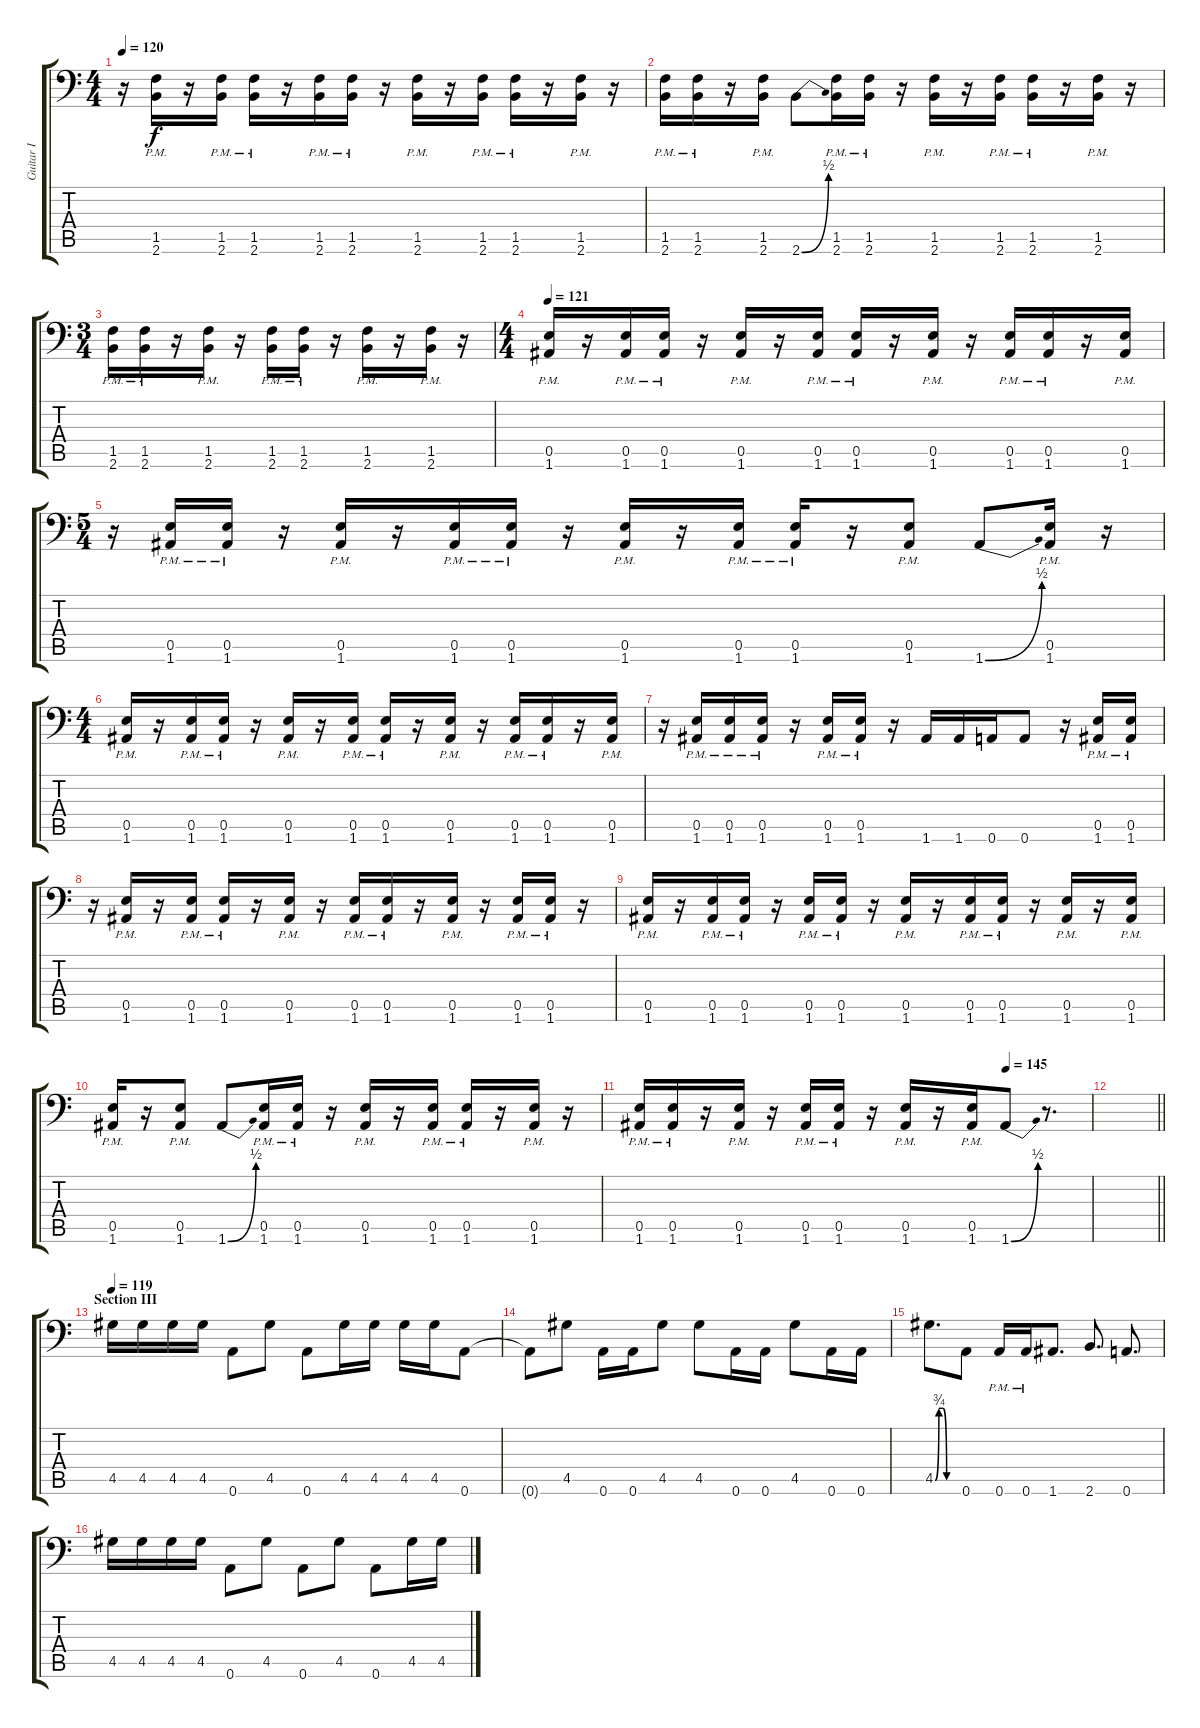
\track ("Guitar I" "Guitar I") {instrument distortionguitar}
\staff {score tabs}
\tuning (B3 Gb3 D3 A2 E2 A1) {hide}
\ts (4 4)
\tempo 120
\clef f4
\ks c
r.16{dy f} (1.5{pm} 2.6{pm}).16 r.16 (1.5{pm} 2.6{pm}).16 (1.5{pm} 2.6{pm}).16 r.16 (1.5{pm} 2.6{pm}).16 (1.5{pm} 2.6{pm}).16 r.16 (1.5{pm} 2.6{pm}).16 r.16 (1.5{pm} 2.6{pm}).16 (1.5{pm} 2.6{pm}).16 r.16 (1.5{pm} 2.6{pm}).16 r.16 |
(1.5{pm} 2.6{pm}).16 (1.5{pm} 2.6{pm}).16 r.16 (1.5{pm} 2.6{pm}).16 2.6{be (bend 0 0 60 2)}.8 (1.5{pm} 2.6{pm}).16 (1.5{pm} 2.6{pm}).16 r.16 (1.5{pm} 2.6{pm}).16 r.16 (1.5{pm} 2.6{pm}).16 (1.5{pm} 2.6{pm}).16 r.16 (1.5{pm} 2.6{pm}).16 r.16 |
\ts (3 4)
(1.5{pm} 2.6{pm}).16 (1.5{pm} 2.6{pm}).16 r.16 (1.5{pm} 2.6{pm}).16 r.16 (1.5{pm} 2.6{pm}).16 (1.5{pm} 2.6{pm}).16 r.16 (1.5{pm} 2.6{pm}).16 r.16 (1.5{pm} 2.6{pm}).16 r.16 |
\ts (4 4)
\tempo 121
(0.5{pm} 1.6{pm}).16 r.16 (0.5{pm} 1.6{pm}).16 (0.5{pm} 1.6{pm}).16 r.16 (0.5{pm} 1.6{pm}).16 r.16 (0.5{pm} 1.6{pm}).16 (0.5{pm} 1.6{pm}).16 r.16 (0.5{pm} 1.6{pm}).16 r.16 (0.5{pm} 1.6{pm}).16 (0.5{pm} 1.6{pm}).16 r.16 (0.5{pm} 1.6{pm}).16 |
\ts (5 4)
r.16 (0.5{pm} 1.6{pm}).16 (0.5{pm} 1.6{pm}).16 r.16 (0.5{pm} 1.6{pm}).16 r.16 (0.5{pm} 1.6{pm}).16 (0.5{pm} 1.6{pm}).16 r.16 (0.5{pm} 1.6{pm}).16 r.16 (0.5{pm} 1.6{pm}).16 (0.5{pm} 1.6{pm}).16 r.16 (0.5{pm} 1.6{pm}).8 1.6{be (bend 0 0 60 2)}.8 (0.5{pm} 1.6{pm}).16 r.16 |
\ts (4 4)
(0.5{pm} 1.6{pm}).16 r.16 (0.5{pm} 1.6{pm}).16 (0.5{pm} 1.6{pm}).16 r.16 (0.5{pm} 1.6{pm}).16 r.16 (0.5{pm} 1.6{pm}).16 (0.5{pm} 1.6{pm}).16 r.16 (0.5{pm} 1.6{pm}).16 r.16 (0.5{pm} 1.6{pm}).16 (0.5{pm} 1.6{pm}).16 r.16 (0.5{pm} 1.6{pm}).16 |
r.16 (0.5{pm} 1.6{pm}).16 (0.5{pm} 1.6{pm}).16 (0.5{pm} 1.6{pm}).16 r.16 (0.5{pm} 1.6{pm}).16 (0.5{pm} 1.6{pm}).16 r.16 1.6.16 1.6.16 0.6.16 0.6.8 r.16 (0.5{pm} 1.6{pm}).16 (0.5{pm} 1.6{pm}).16 |
r.16 (0.5{pm} 1.6{pm}).16 r.16 (0.5{pm} 1.6{pm}).16 (0.5{pm} 1.6{pm}).16 r.16 (0.5{pm} 1.6{pm}).16 r.16 (0.5{pm} 1.6{pm}).16 (0.5{pm} 1.6{pm}).16 r.16 (0.5{pm} 1.6{pm}).16 r.16 (0.5{pm} 1.6{pm}).16 (0.5{pm} 1.6{pm}).16 r.16 |
(0.5{pm} 1.6{pm}).16 r.16 (0.5{pm} 1.6{pm}).16 (0.5{pm} 1.6{pm}).16 r.16 (0.5{pm} 1.6{pm}).16 (0.5{pm} 1.6{pm}).16 r.16 (0.5{pm} 1.6{pm}).16 r.16 (0.5{pm} 1.6{pm}).16 (0.5{pm} 1.6{pm}).16 r.16 (0.5{pm} 1.6{pm}).16 r.16 (0.5{pm} 1.6{pm}).16 |
(0.5{pm} 1.6{pm}).16 r.16 (0.5{pm} 1.6{pm}).8 1.6{be (bend 0 0 60 2)}.8 (0.5{pm} 1.6{pm}).16 (0.5{pm} 1.6{pm}).16 r.16 (0.5{pm} 1.6{pm}).16 r.16 (0.5{pm} 1.6{pm}).16 (0.5{pm} 1.6{pm}).16 r.16 (0.5{pm} 1.6{pm}).16 r.16 |
\tempo (145 0.8125)
(0.5{pm} 1.6{pm}).16 (0.5{pm} 1.6{pm}).16 r.16 (0.5{pm} 1.6{pm}).16 r.16 (0.5{pm} 1.6{pm}).16 (0.5{pm} 1.6{pm}).16 r.16 (0.5{pm} 1.6{pm}).16 r.16 (0.5{pm} 1.6{pm}).16 1.6{be (bend 0 0 60 2)}.8 r.8{d} |
\barLineRight lightlight
|
\section ("" "Section III")
\tempo 119
4.5.16 4.5.16 4.5.16 4.5.16 0.6.8 4.5.8 0.6.8 4.5.16 4.5.16 4.5.16 4.5.16 0.6.8 |
0.6{t}.8 4.5.8 0.6.16 0.6.16 4.5.8 4.5.8 0.6.16 0.6.16 4.5.8 0.6.16 0.6.16 |
4.5{be (custom 0 0 10 3 20 3 30 0 60 0)}.8{d} 0.6.8 0.6{pm}.16 0.6{pm}.16 1.6.8{d} 2.6.8{d} 0.6.8{d} |
4.5.16 4.5.16 4.5.16 4.5.16 0.6.8 4.5.8 0.6.8 4.5.8 0.6.8 4.5.16 4.5.16
